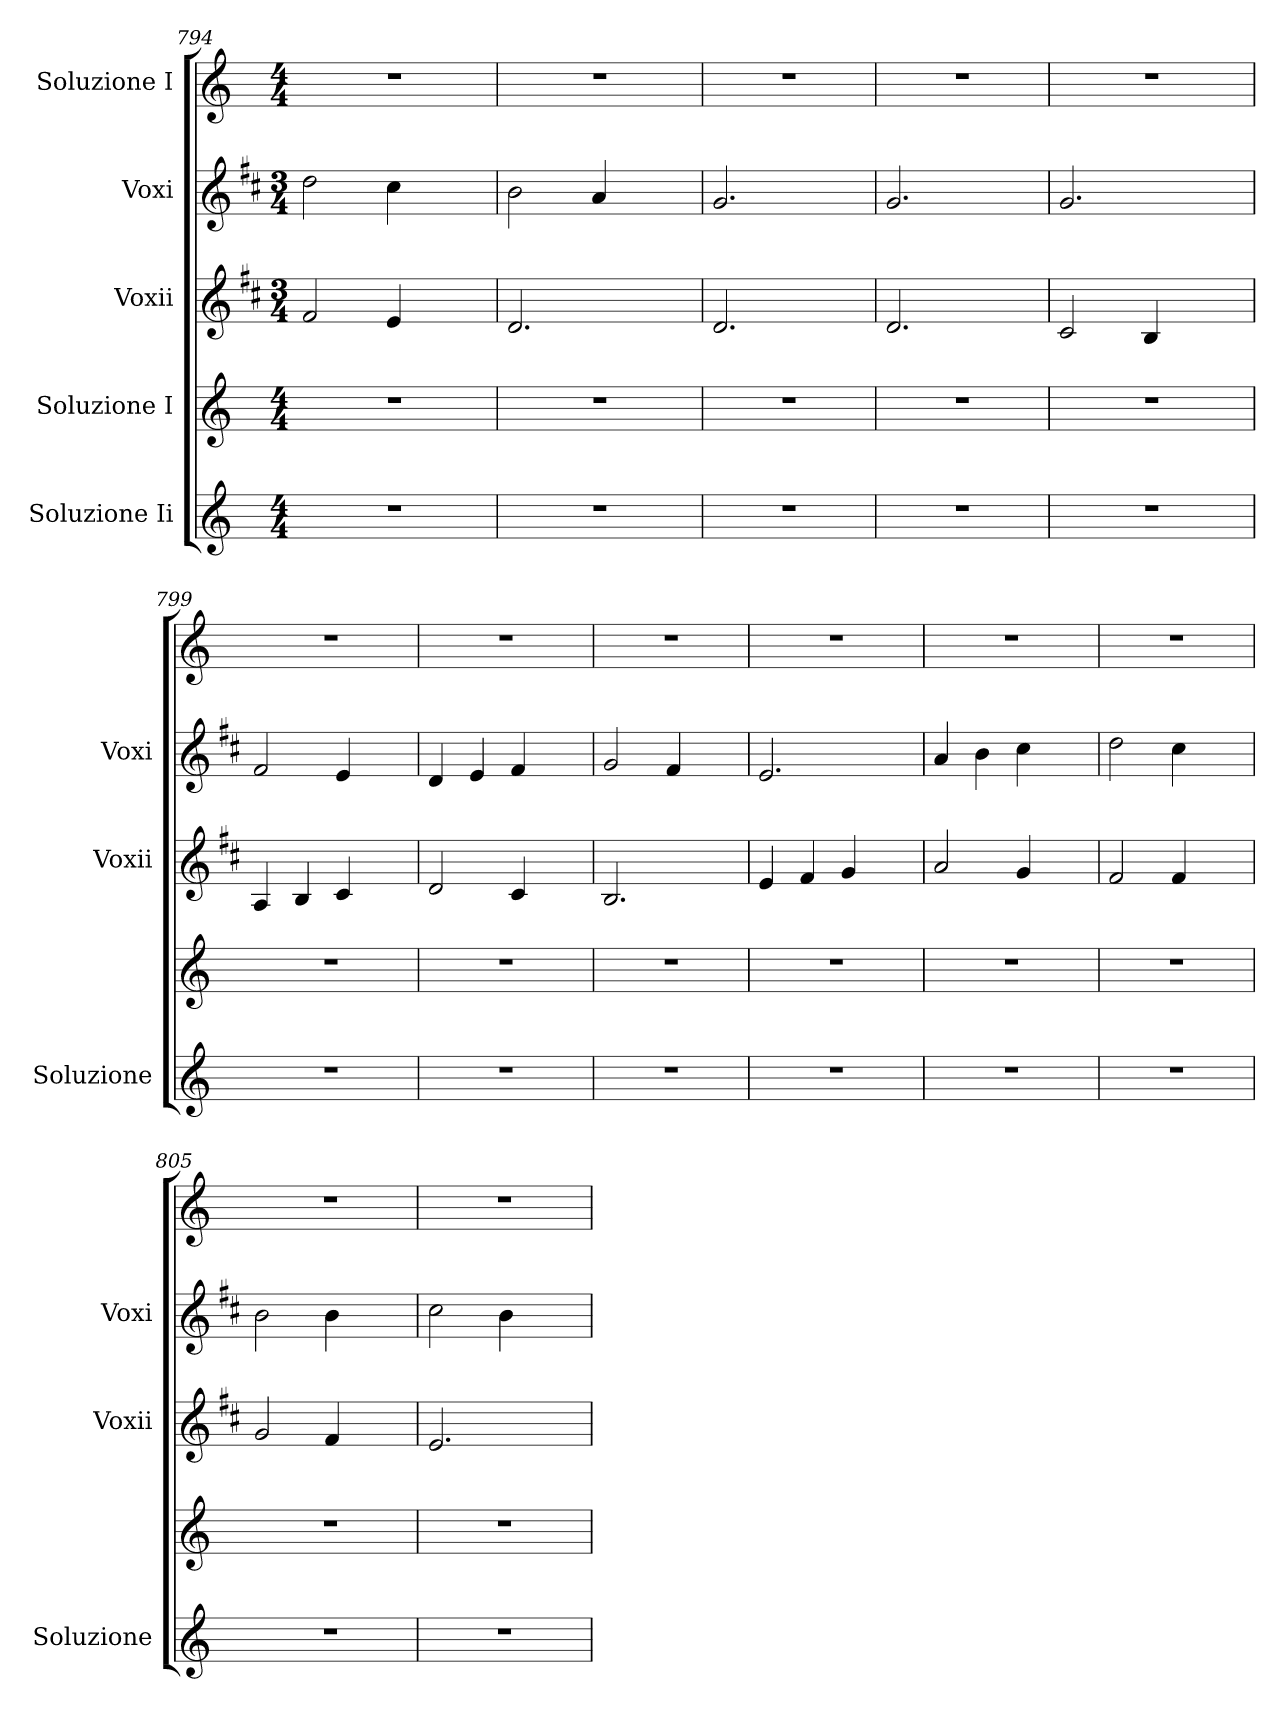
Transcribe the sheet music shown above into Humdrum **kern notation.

**kern	**kern	**kern	**kern	**kern
*part5	*part4	*part3	*part2	*part1
*staff5	*staff4	*staff3	*staff2	*staff1
*I"Soluzione Ii	*I"Soluzione I	*I"Voxii	*I"Voxi	*I"Soluzione I
*I'Soluzione	*	*I'Voxii	*I'Voxi	*
*clefG2	*clefG2	*clefG2	*clefG2	*clefG2
*k[]	*k[]	*k[f#c#]	*k[f#c#]	*k[]
*C:	*C:	*D:	*D:	*C:
*M4/4	*M4/4	*M3/4	*M3/4	*M4/4
=794	=794	=794	=794	=794
1r	1r	2f#/	2dd\	1r
.	.	4e/	4cc#\	.
.	.	4ryy	4ryy	.
=795	=795	=795	=795	=795
1r	1r	2.d/	2b\	1r
.	.	.	4a/	.
.	.	4ryy	4ryy	.
=796	=796	=796	=796	=796
1r	1r	2.d/	2.g/	1r
.	.	4ryy	4ryy	.
=797	=797	=797	=797	=797
1r	1r	2.d/	2.g/	1r
.	.	4ryy	4ryy	.
=798	=798	=798	=798	=798
1r	1r	2c#/	2.g/	1r
.	.	4B/	.	.
.	.	4ryy	4ryy	.
!!LO:LB:g=z
=799	=799	=799	=799	=799
1r	1r	4A/	2f#/	1r
.	.	4B/	.	.
.	.	4c#/	4e/	.
.	.	4ryy	4ryy	.
=800	=800	=800	=800	=800
1r	1r	2d/	4d/	1r
.	.	.	4e/	.
.	.	4c#/	4f#/	.
.	.	4ryy	4ryy	.
=801	=801	=801	=801	=801
1r	1r	2.B/	2g/	1r
.	.	.	4f#/	.
.	.	4ryy	4ryy	.
=802	=802	=802	=802	=802
1r	1r	4e/	2.e/	1r
.	.	4f#/	.	.
.	.	4g/	.	.
.	.	4ryy	4ryy	.
=803	=803	=803	=803	=803
1r	1r	2a/	4a/	1r
.	.	.	4b\	.
.	.	4g/	4cc#\	.
.	.	4ryy	4ryy	.
=804	=804	=804	=804	=804
1r	1r	2f#/	2dd\	1r
.	.	4f#/	4cc#\	.
.	.	4ryy	4ryy	.
=805	=805	=805	=805	=805
1r	1r	2g/	2b\	1r
.	.	4f#/	4b\	.
.	.	4ryy	4ryy	.
=806	=806	=806	=806	=806
1r	1r	2.e/	2cc#\	1r
.	.	.	4b\	.
.	.	4ryy	4ryy	.
=	=	=	=	=
*-	*-	*-	*-	*-
